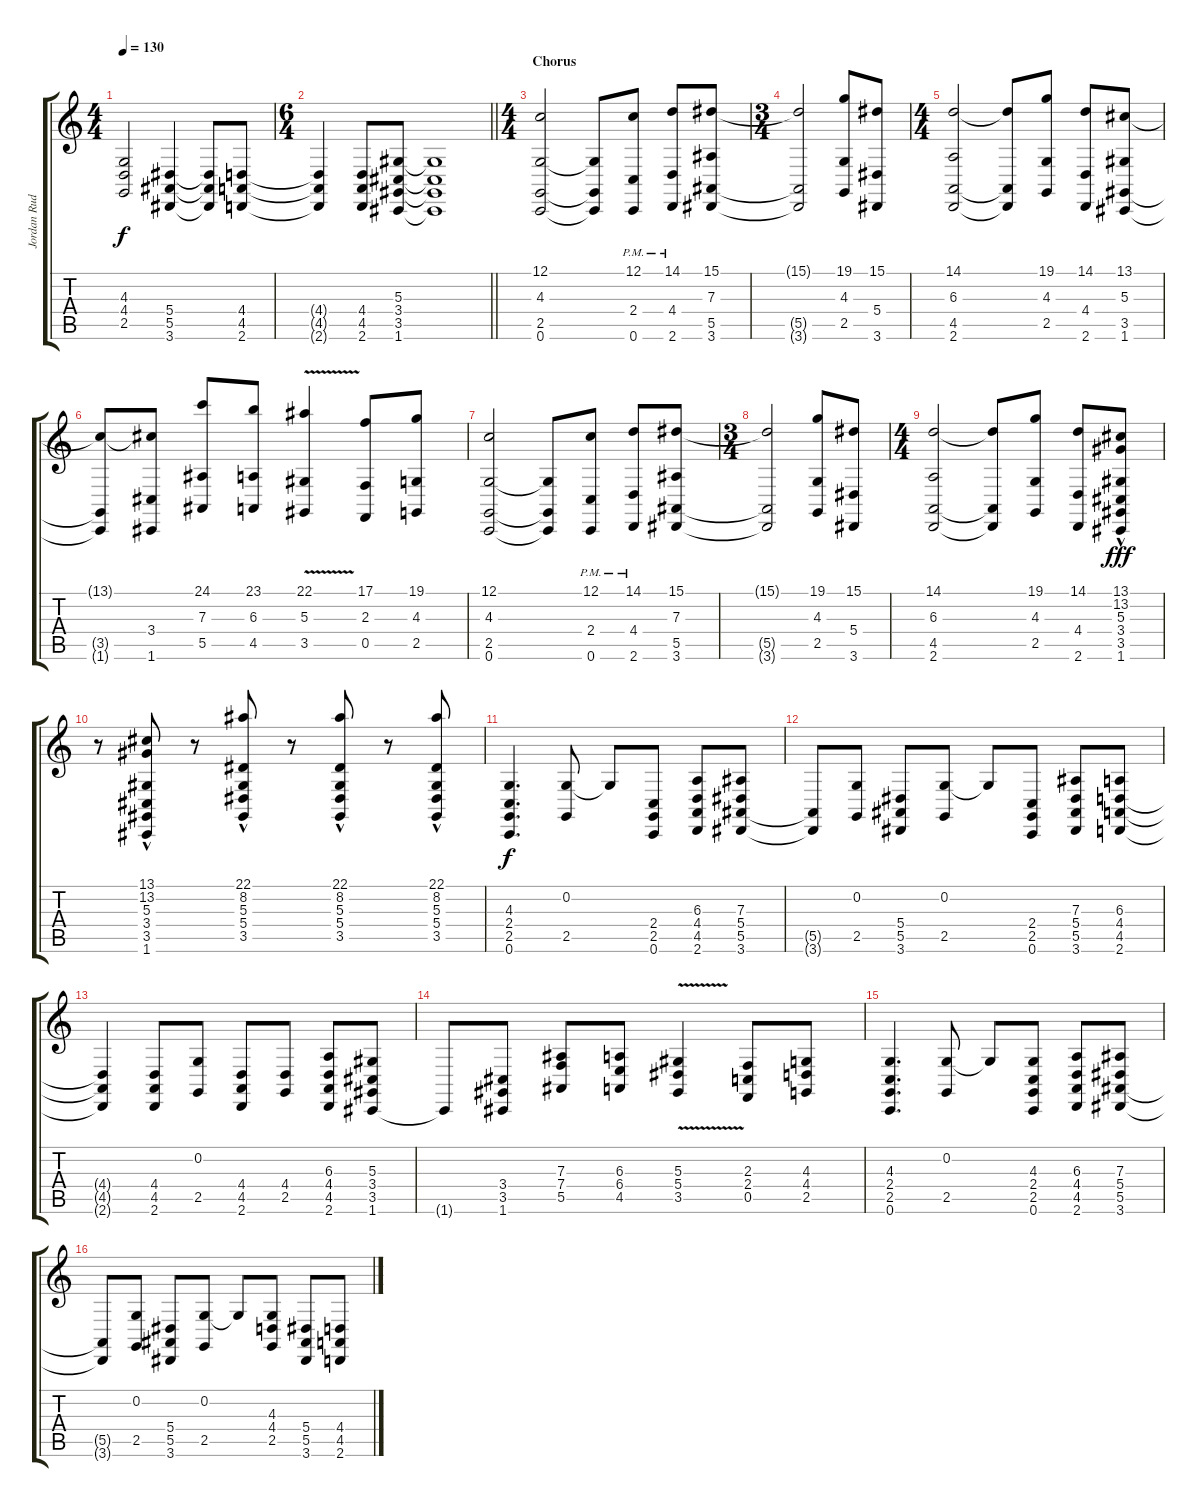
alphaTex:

\track ("Jordan Rudess" "Jordan Rud") {instrument lead2sawtooth}
\staff {score tabs}
\tuning (C4 G3 Eb3 Bb2 F2 C2) {hide}
\ts (4 4)
\tempo 130
\clef g2
\ks c
(4.3 4.4 2.5).2{dy f} (5.4 5.5 3.6).4 (5.4{t} 5.5{t} 3.6{t}).8 (4.4 4.5 2.6).8 |
\ts (6 4)
\barLineRight lightlight
(4.4{t} 4.5{t} 2.6{t}).4 (4.4 4.5 2.6).8 (5.3 3.4 3.5 1.6).8 (5.3{t} 3.4{t} 3.5{t} 1.6{t}).1 |
\ts (4 4)
\section ("" "Chorus")
(12.1 4.3 2.5 0.6).2 (4.3{t} 2.5{t} 0.6{t}).8 (12.1 2.4 0.6{pm}).8 (14.1 4.4 2.6{pm}).8 (15.1 7.3 5.5 3.6).8 |
\ts (3 4)
(15.1{t} 5.5{t} 3.6{t}).2 (19.1 4.3 2.5).8 (15.1 5.4 3.6).8 |
\ts (4 4)
(14.1 6.3 4.5 2.6).2 (14.1{t} 4.5{t} 2.6{t}).8 (19.1 4.3 2.5).8 (14.1 4.4 2.6).8 (13.1 5.3 3.5 1.6).8 |
(13.1{t} 3.5{t} 1.6{t}).8 (13.1{t} 3.4 1.6).8 (24.1 7.3 5.5).8 (23.1 6.3 4.5).8 (22.1 5.3 3.5{v}).4 (17.1 2.3 0.5).8 (19.1 4.3 2.5).8 |
(12.1 4.3 2.5 0.6).2 (4.3{t} 2.5{t} 0.6{t}).8 (12.1 2.4 0.6{pm}).8 (14.1 4.4 2.6{pm}).8 (15.1 7.3 5.5 3.6).8 |
\ts (3 4)
(15.1{t} 5.5{t} 3.6{t}).2 (19.1 4.3 2.5).8 (15.1 5.4 3.6).8 |
\ts (4 4)
(14.1 6.3 4.5 2.6).2 (14.1{t} 4.5{t} 2.6{t}).8 (19.1 4.3 2.5).8 (14.1 4.4 2.6).8 (13.1{hac} 13.2{hac} 5.3{hac} 3.4{hac} 3.5{hac} 1.6{hac}).8{dy fff} |
r.8 (13.1{hac} 13.2{hac} 5.3{hac} 3.4{hac} 3.5{hac} 1.6{hac}).8 r.8 (22.1{hac} 8.2{hac} 5.3{hac} 5.4{hac} 3.5{hac}).8 r.8 (22.1{hac} 8.2{hac} 5.3{hac} 5.4{hac} 3.5{hac}).8 r.8 (22.1{hac} 8.2{hac} 5.3{hac} 5.4{hac} 3.5{hac}).8 |
(4.3 2.4 2.5 0.6).4{d dy f} (0.2 2.5).8 0.2{t}.8 (2.4 2.5 0.6).8 (6.3 4.4 4.5 2.6).8 (7.3 5.4 5.5 3.6).8 |
(5.5{t} 3.6{t}).8 (0.2 2.5).8 (5.4 5.5 3.6).8 (0.2 2.5).8 0.2{t}.8 (2.4 2.5 0.6).8 (7.3 5.4 5.5 3.6).8 (6.3 4.4 4.5 2.6).8 |
(4.4{t} 4.5{t} 2.6{t}).4 (4.4 4.5 2.6).8 (0.2 2.5).8 (4.4 4.5 2.6).8 (4.4 2.5).8 (6.3 4.4 4.5 2.6).8 (5.3 3.4 3.5 1.6).8 |
1.6{t}.8 (3.4 3.5 1.6).8 (7.3 7.4 5.5).8 (6.3 6.4 4.5).8 (5.3 5.4 3.5{v}).4 (2.3 2.4 0.5).8 (4.3 4.4 2.5).8 |
(4.3 2.4 2.5 0.6).4{d} (0.2 2.5).8 0.2{t}.8 (4.3 2.4 2.5 0.6).8 (6.3 4.4 4.5 2.6).8 (7.3 5.4 5.5 3.6).8 |
(5.5{t} 3.6{t}).8 (0.2 2.5).8 (5.4 5.5 3.6).8 (0.2 2.5).8 0.2{t}.8 (4.3 4.4 2.5).8 (5.4 5.5 3.6).8 (4.4 4.5 2.6).8
